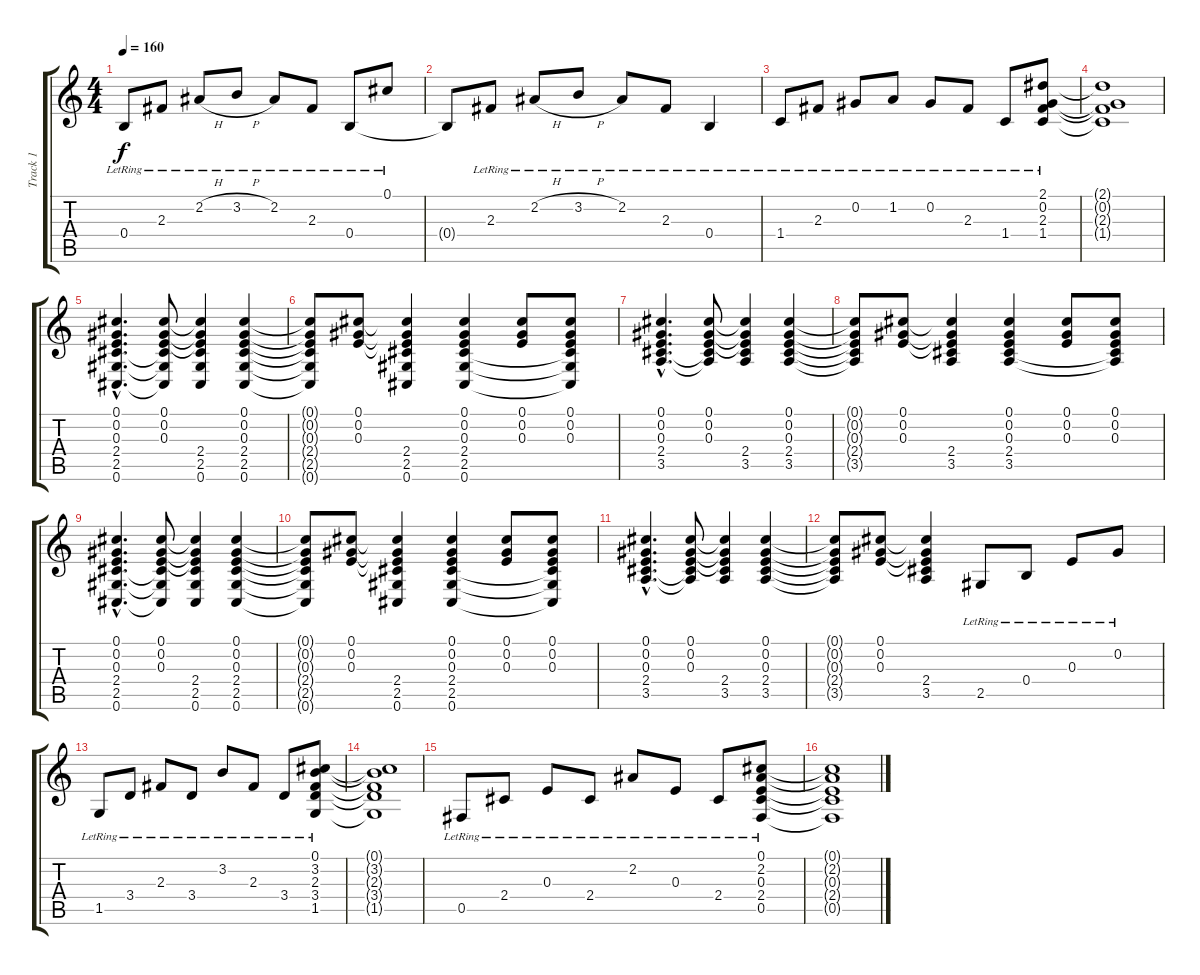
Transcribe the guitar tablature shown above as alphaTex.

\track ("Track 1" "Track 1") {instrument distortionguitar}
\staff {score tabs}
\tuning (Db4 Ab3 E3 B2 Gb2 Db2) {hide}
\ts (4 4)
\tempo 160
\clef g2
\ks c
0.4{lr}.8{dy f} 2.3{lr}.8 2.2{h lr}.8 3.2{h lr}.8 2.2{lr}.8 2.3{lr}.8 0.4{lr}.8 0.1{lr}.8 |
0.4{t}.8 2.3{lr}.8 2.2{h lr}.8 3.2{h lr}.8 2.2{lr}.8 2.3{lr}.8 0.4{lr}.4 |
1.4{lr}.8 2.3{lr}.8 0.2{lr}.8 1.2{lr}.8 0.2{lr}.8 2.3{lr}.8 1.4{lr}.8 (2.1{lr} 0.2{lr} 2.3{lr} 1.4{lr}).8 |
(2.1{t} 0.2{t} 2.3{t} 1.4{t}).1 |
(0.1{hac} 0.2{hac} 0.3{hac} 2.4{hac} 2.5{hac} 0.6{hac}).4{d} (0.1 0.2 0.3 2.4{t} 2.5{t} 0.6{t}).8 (0.1{t} 0.2{t} 0.3{t} 2.4 2.5 0.6).4 (0.1 0.2 0.3 2.4 2.5 0.6).4 |
(0.1{t} 0.2{t} 0.3{t} 2.4{t} 2.5{t} 0.6{t}).8 (0.1 0.2 0.3).8 (0.1{t} 0.2{t} 0.3{t} 2.4 2.5 0.6).4 (0.1 0.2 0.3 2.4 2.5 0.6).4 (0.1 0.2 0.3).8 (0.1 0.2 0.3 2.4{t} 2.5{t} 0.6{t}).8 |
(0.1{hac} 0.2{hac} 0.3{hac} 2.4{hac} 3.5{hac}).4{d} (0.1 0.2 0.3 2.4{t} 3.5{t}).8 (0.1{t} 0.2{t} 0.3{t} 2.4 3.5).4 (0.1 0.2 0.3 2.4 3.5).4 |
(0.1{t} 0.2{t} 0.3{t} 2.4{t} 3.5{t}).8 (0.1 0.2 0.3).8 (0.1{t} 0.2{t} 0.3{t} 2.4 3.5).4 (0.1 0.2 0.3 2.4 3.5).4 (0.1 0.2 0.3).8 (0.1 0.2 0.3 2.4{t} 3.5{t}).8 |
(0.1{hac} 0.2{hac} 0.3{hac} 2.4{hac} 2.5{hac} 0.6{hac}).4{d} (0.1 0.2 0.3 2.4{t} 2.5{t} 0.6{t}).8 (0.1{t} 0.2{t} 0.3{t} 2.4 2.5 0.6).4 (0.1 0.2 0.3 2.4 2.5 0.6).4 |
(0.1{t} 0.2{t} 0.3{t} 2.4{t} 2.5{t} 0.6{t}).8 (0.1 0.2 0.3).8 (0.1{t} 0.2{t} 0.3{t} 2.4 2.5 0.6).4 (0.1 0.2 0.3 2.4 2.5 0.6).4 (0.1 0.2 0.3).8 (0.1 0.2 0.3 2.4{t} 2.5{t} 0.6{t}).8 |
(0.1{hac} 0.2{hac} 0.3{hac} 2.4{hac} 3.5{hac}).4{d} (0.1 0.2 0.3 2.4{t} 3.5{t}).8 (0.1{t} 0.2{t} 0.3{t} 2.4 3.5).4 (0.1 0.2 0.3 2.4 3.5).4 |
(0.1{t} 0.2{t} 0.3{t} 2.4{t} 3.5{t}).8 (0.1 0.2 0.3).8 (0.1{t} 0.2{t} 0.3{t} 2.4 3.5).4 2.5{lr}.8 0.4{lr}.8 0.3{lr}.8 0.2{lr}.8 |
1.5{lr}.8 3.4{lr}.8 2.3{lr}.8 3.4{lr}.8 3.2{lr}.8 2.3{lr}.8 3.4{lr}.8 (0.1{lr} 3.2{lr} 2.3{lr} 3.4{lr} 1.5{lr}).8 |
(0.1{t} 3.2{t} 2.3{t} 3.4{t} 1.5{t}).1 |
0.5{lr}.8 2.4{lr}.8 0.3{lr}.8 2.4{lr}.8 2.2{lr}.8 0.3{lr}.8 2.4{lr}.8 (0.1{lr} 2.2{lr} 0.3{lr} 2.4{lr} 0.5{lr}).8 |
(0.1{t} 2.2{t} 0.3{t} 2.4{t} 0.5{t}).1
